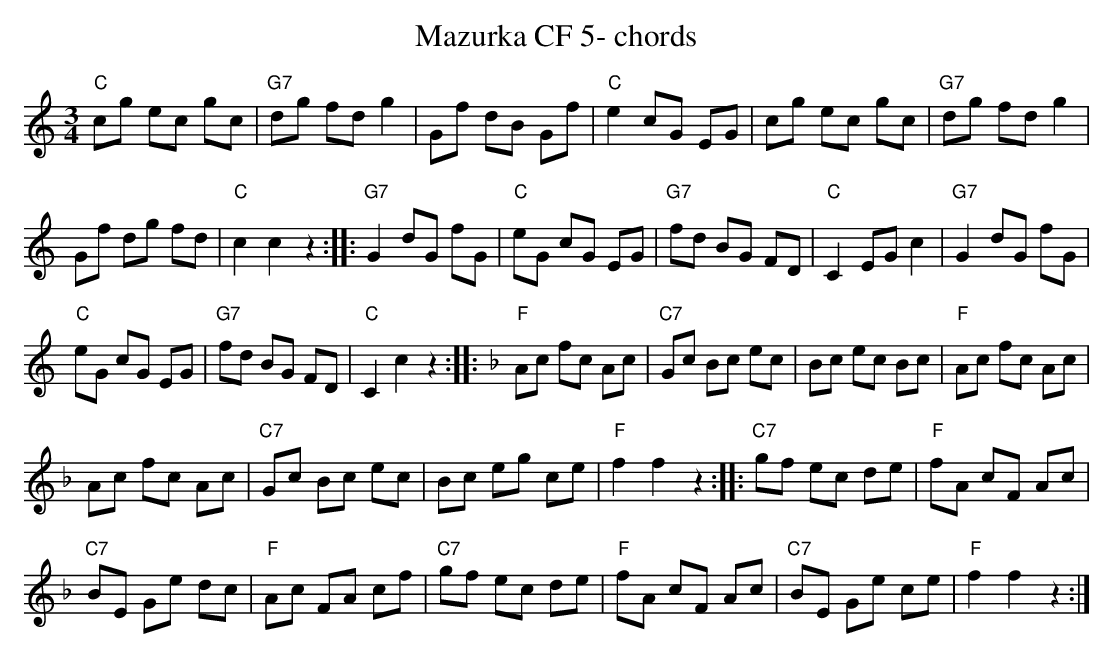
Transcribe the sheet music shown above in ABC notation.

X:1
T:Mazurka CF 5- chords
M:3/4
L:1/8
K:Cmaj%%MIDI gchordon
"C"cg ec gc | "G7"dg fdg2 | Gf dB Gf | "C"e2cG EG | cg ec gc | "G7"dg fdg2 |
Gf dg fd | "C"c2c2z2 :: "G7"G2dG fG | "C"eG cG EG | "G7"fd BG FD | "C"C2EGc2 | "G7"G2dG fG |
"C"eG cG EG | "G7"fd BG FD | "C"C2c2z2 :: [K:Fmaj] "F"Ac fc Ac | "C7"Gc Bc ec | Bc ec Bc | "F"Ac fc Ac |
Ac fc Ac | "C7"Gc Bc ec | Bc eg ce | "F"f2f2z2 :: "C7"gf ec de | "F"fA cF Ac |
"C7"BE Ge dc | "F"Ac FA cf | "C7"gf ec de | "F"fA cF Ac | "C7"BE Ge ce | "F"f2f2z2 :|
